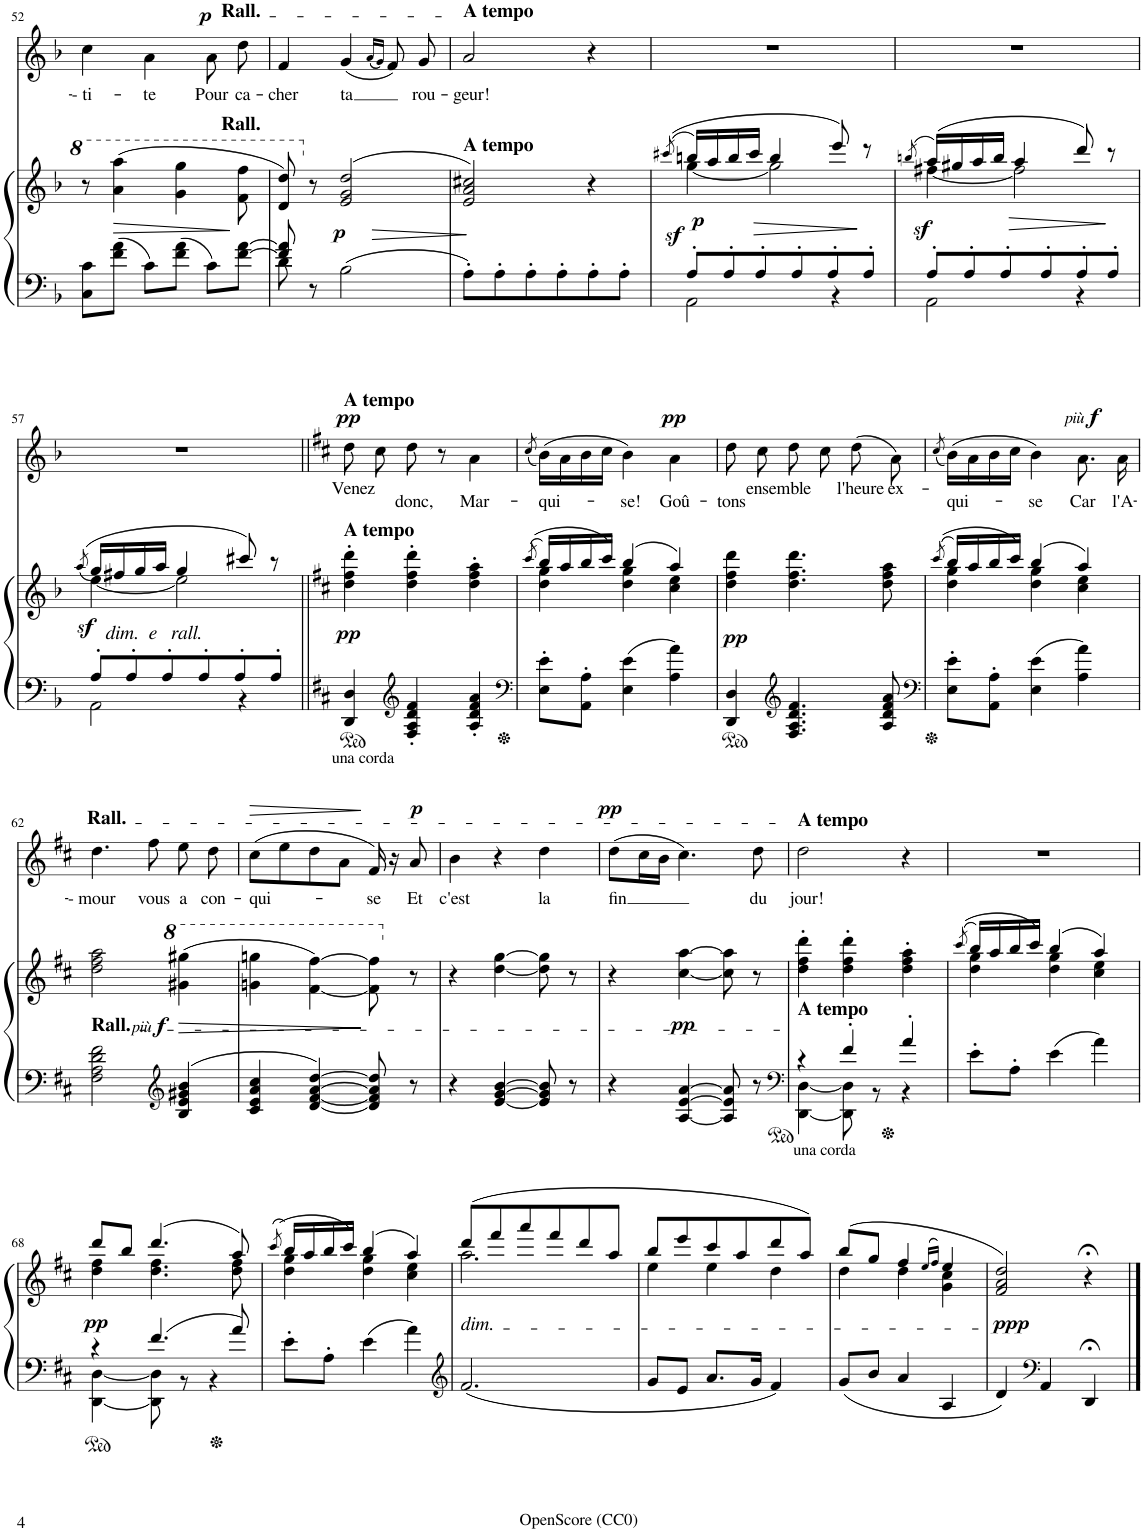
**kern	**kern	**dynam	**kern	**text	**dynam
*part2	*part2	*part2	*part1	*part1	*part1
*staff3	*staff2	*staff2/3	*staff1	*staff1	*staff1
*I"Piano	*	*	*I"Chant	*	*
*I'Pno	*	*	*	*	*
!!LO:PB:g=z
*clefF4	*clefG2	*	*clefG2	*	*
*k[b-]	*k[b-]	*	*k[b-]	*	*
*M3/4	*M3/4	*	*M3/4	*	*
=52	=52	=52	=52	=52	=52
!	!	!	!	!LO:LY:b	!
8C\ 8c\L	8r	.	4cc\	-- ti-	.
!	!	!LO:HP:b	!	!	!
8f\ 8a\J	(4aa\ 4aaa\	>	.	.	.
!	!	!	!	!LO:LY:b	!
8c\L	.	.	4a\	-te	.
8f\ 8a\J	4gg\ 4ggg\	.	.	.	.
!	!	!	!	!LO:LY:b	!LO:DY:a
8c\L	.	.	8a\	Pour	p
!	!	!	!LO:TX:a:B:t=Rall.	!	!
!	!LO:TX:a:B:t=Rall.	!	!	!	!
!	!	!	!	!LO:LY:b	!
[8f\ [>8a\J	8ff\ 8fff\	]	8dd\	ca-	.
=53	=53	=53	=53	=53	=53
*^	*	*	*	*	*
!	!	!	!	!	!LO:LY:b	!
8f/] 8a/]	8d\	8dd/ 8ddd/)	.	4f/	-cher	.
8r	8ryy	8r	.	.	.	.
!	!	!	!LO:HP:b	!	!LO:LY:b	!
!	!	!	!LO:DY:n=1:b	!	!	!
2B-\	2ryy	(>2e/ 2g/ 2dd/	> p	(4g/	ta	.
.	.	.	.	(16qa/LL	.	.
.	.	.	.	16qg/JJ)	.	.
.	.	.	.	8f/)	.	.
!	!	!	!	!	!LO:LY:b	!
.	.	.	.	8g/	rou-	.
*v	*v	*	*	*	*	*
.	.	]	.	.	.
=54	=54	=54	=54	=54	=54
!	!	!	!LO:TX:a:B:t=A tempo	!	!
!	!LO:TX:a:B:t=A tempo	!	!	!	!
!	!	!	!	!LO:LY:b	!
8A'\L	2e/ 2a/ 2cc#X/)	.	2a/	-geur!	.
8A'\	.	.	.	.	.
8A'\	.	.	.	.	.
8A'\	.	.	.	.	.
8A'\	4r	.	4r	.	.
8A'\J	.	.	.	.	.
=55	=55	=55	=55	=55	=55
.	(>(>8qccc#X/	.	.	.	.
*^	*^	*	*	*	*
!	!	!	!	!LO:DY:b	!	!	!
8A'/L	2AA\	16bbn/LL)	[4gg\	sf	2.r	.	.
!	!	!	!	!LO:DY:b	!	!	!
.	.	16aa/	.	p	.	.	.
!	!	!	!	!LO:HP:b	!	!	!
8A'/	.	16bb/	.	>	.	.	.
.	.	16ccc#/JJ	.	.	.	.	.
8A'/	.	4bb/	2gg\]	.	.	.	.
8A'/	.	.	.	.	.	.	.
8A'/	4r	8eee/)	.	.	.	.	.
8A'/J	.	8r	.	]	.	.	.
=56	=56	=56	=56	=56	=56	=56	=56
.	.	(>8qbbn/	.	.	.	.	.
!	!	!	!	!LO:DY:b	!	!	!
8A'/L	2AA\	(16aa/LL)	[4ff#X\	sf	2.r	.	.
.	.	16gg#X/	.	.	.	.	.
8A'/	.	16aa/	.	.	.	.	.
!	!	!	!	!LO:HP:b	!	!	!
.	.	16bb/JJ	.	>	.	.	.
8A'/	.	4aa/	2ff#\]	.	.	.	.
8A'/	.	.	.	.	.	.	.
8A'/	4r	8ddd/)	.	.	.	.	.
8A'/J	.	8r	.	]	.	.	.
!!LO:LB:g=z
=57	=57	=57	=57	=57	=57	=57	=57
.	.	(<(>8qaa/	.	.	.	.	.
!	!	!	!	!LO:DY:b	!	!	!
8A'/L	2AA\	16gg/LL)	[4ee\	sf	2.r	.	.
!	!	!LO:TX:b:i:t=dim.  e   rall.	!	!	!	!	!
.	.	16ff#X/	.	.	.	.	.
8A'/	.	16gg/	.	.	.	.	.
.	.	16aa/JJ	.	.	.	.	.
8A'/	.	4gg/	2ee\]	.	.	.	.
8A'/	.	.	.	.	.	.	.
8A'/	4r	8ccc#X/)	.	.	.	.	.
8A'/J	.	8r	.	.	.	.	.
*v	*v	*	*	*	*	*	*
*	*v	*v	*	*	*	*
=58||	=58||	=58||	=58||	=58||	=58||
*k[f#c#]	*k[f#c#]	*	*k[f#c#]	*	*
!	!	!	!LO:TX:a:B:t=A tempo	!	!
!	!LO:TX:a:B:t=A tempo	!	!	!	!
!LO:TX:b:t=una corda	!	!	!	!	!
!	!	!LO:DY:b	!	!LO:LY:b	!LO:DY:a
4DD/ 4D/	4dd\' 4ff#\' 4ddd\'	pp	8dd\	Venez	pp
.	.	.	8cc#\	.	.
*clefG2	*	*	*	*	*
!	!	!	!	!LO:LY:b	!
4F#/' 4A/' 4d/' 4f#/'	4dd\' 4ff#\' 4ddd\'	.	8dd\	donc,	.
.	.	.	8r	.	.
!	!	!	!	!LO:LY:b	!
4A/' 4d/' 4f#/' 4a/'	4dd\' 4ff#\' 4aa\'	.	4a\	Mar-	.
=59	=59	=59	=59	=59	=59
*clefF4	*	*	*	*	*
.	((>8qccc#/	.	(8qcc#/	.	.
*	*^	*	*	*	*
!	!	!	!	!	!LO:LY:b	!
8E\' 8e\'L	16bb/LL)	4dd\ 4gg\	.	(16b\LL)	-qui-	.
.	16aa/	.	.	16a\	.	.
8AA\' 8A\'J	16bb/	.	.	16b\	.	.
.	16ccc#/JJ)	.	.	16cc#\JJ	.	.
!	!	!	!	!	!LO:LY:b	!
4E\ 4e\	(4bb/	4dd\ 4gg\	.	4b\)	-se!	.
!	!	!	!	!	!LO:LY:b	!LO:DY:a
4A\ 4a\	4aa/)	4cc#\ 4ee\	.	4a\	Goû-	pp
=60	=60	=60	=60	=60	=60	=60
!	!	!	!LO:DY:b	!	!LO:LY:b	!
*	*v	*v	*	*	*	*
4DD/ 4D/	4dd\ 4ff#\ 4ddd\	pp	8dd\	-tons	.
!	!	!	!	!LO:LY:b	!
.	.	.	8cc#\	ensemble	.
*clefG2	*	*	*	*	*
4.F#/ 4.A/ 4.d/ 4.f#/	4.dd\ 4.ff#\ 4.ddd\	.	8dd\	.	.
.	.	.	8cc#\	.	.
!	!	!	!	!LO:LY:b	!
.	.	.	(8dd\	l'heure	.
!	!	!	!	!LO:LY:b	!
8A/ 8d/ 8f#/ 8a/	8dd\ 8ff#\ 8aa\	.	8a\)	ex-	.
=61	=61	=61	=61	=61	=61
*clefF4	*	*	*	*	*
.	((>8qccc#/	.	(8qcc#/	.	.
*	*^	*	*	*	*
!	!	!	!	!	!LO:LY:b	!
8E\' 8e\'L	16bb/LL)	4dd\ 4gg\	.	(16b\LL)	-qui-	.
.	16aa/	.	.	16a\	.	.
8AA\' 8A\'J	16bb/	.	.	16b\	.	.
.	16ccc#/JJ)	.	.	16cc#\JJ	.	.
!	!	!	!	!	!LO:LY:b	!
4E\ 4e\	(4bb/	4dd\ 4gg\	.	4b\)	-se	.
!	!	!	!	!	!LO:LY:b	!LO:DY:a
!	!	!	!	!	!	!LO:DY:n=1:a
4A\ 4a\	4aa/)	4cc#\ 4ee\	.	8.a\	Car	other-dynamics f
!	!	!	!	!	!LO:LY:b	!
.	.	.	.	16a\	l'A-	.
*	*v	*v	*	*	*	*
!!LO:LB:g=z
=62	=62	=62	=62	=62	=62
*8va	*	*	*	*	*
!	!	!	!LO:TX:a:B:t=Rall.	!	!
!	!LO:TX:b:B:t=Rall.	!	!	!	!
!	!	!	!	!LO:LY:b	!
2F#\ 2A\ 2d\ 2f#\	2dd\ 2ff#\ 2aa\	.	4.dd\	-- mour	.
!	!	!	!	!LO:LY:b	!
.	.	.	8ff#\	vous	.
*clefG2	*	*	*	*	*
!	!	!LO:HP:b	!	!LO:LY:b	!
!	!	!LO:DY:n=1:b	!	!	!
!	!	!LO:DY:n=2:b	!	!	!
4B/ 4e/ 4g#X/ 4b/	(4gg#X\ 4ggg#X\	> other-dynamics f	8ee\	a	.
!	!	!	!	!LO:LY:b	!
.	.	.	8dd\	con-	.
=63	=63	=63	=63	=63	=63
!	!	!	!	!LO:LY:b	!LO:HP:b
4c#/ 4e/ 4a/ 4cc#/	4ggn\ 4gggn\	.	(8cc#\L	-qui-	>
.	.	.	8ee\	.	.
[4d/ [4f#/ [>4a/ [4dd/	[4ff#\ [4fff#\)	.	8dd\	.	.
.	.	.	8a\J	.	.
!	!	!	!	!LO:LY:b	!
8d/] 8f#/] 8a/] 8dd/]	8ff#\] 8fff#\]	]	16f#/)	-se	]
.	.	.	16r	.	.
*	*X8va	*	*	*	*
!	!	!	!	!LO:LY:b	!LO:DY:a
8r	8r	.	8a/	Et	p
=64	=64	=64	=64	=64	=64
!	!	!	!	!LO:LY:b	!
4r	4r	.	4b\	c'est	.
[4e/ [>4g/ [4b/	[4dd\ [4gg\	.	4r	.	.
!	!	!	!	!LO:LY:b	!
8e/] 8g/] 8b/]	8dd\] 8gg\]	.	4dd\	la	.
8r	8r	.	.	.	.
=65	=65	=65	=65	=65	=65
!	!	!	!	!LO:LY:b	!LO:DY:a
4r	4r	.	(8dd\L	fin	pp
.	.	.	16cc#\L	.	.
.	.	.	16b\JJ	.	.
!	!	!LO:DY:b	!	!	!
[4A/ [>4e/ [4a/	[4cc#\ [4aa\	pp	4.cc#\)	.	.
8A/] 8e/] 8a/]	8cc#\] 8aa\]	.	.	.	.
!	!	!	!	!LO:LY:b	!
8r	8r	.	8dd\	du	.
=66	=66	=66	=66	=66	=66
*clefF4	*	*	*	*	*
*^	*	*	*	*	*
!	!	!	!	!LO:TX:a:B:t=A tempo	!	!
!	!	!LO:TX:b:B:t=A tempo	!	!	!	!
!LO:TX:b:t=una corda	!	!	!	!	!	!
!	!	!	!	!	!LO:LY:b	!
4r	[4DD\ [4D\	4dd\' 4ff#\' 4ddd\'	.	2dd\	jour!	.
4f#'/	8DD\] 8D\]	4dd\' 4ff#\' 4ddd\'	.	.	.	.
.	8r	.	.	.	.	.
4a'/	4r	4dd\' 4ff#\' 4aa\'	.	4r	.	.
*v	*v	*	*	*	*	*
=67	=67	=67	=67	=67	=67
.	((>8qccc#/	.	.	.	.
*	*^	*	*	*	*
8e'\L	16bb/LL)	4dd\ 4gg\	.	2.r	.	.
.	16aa/	.	.	.	.	.
8A'\J	16bb/	.	.	.	.	.
.	16ccc#/JJ)	.	.	.	.	.
4e\	(4bb/	4dd\ 4gg\	.	.	.	.
4a\	4aa/)	4cc#\ 4ee\	.	.	.	.
!!LO:LB:g=z
=68	=68	=68	=68	=68	=68	=68
*^	*	*	*	*	*	*
!	!	!	!	!LO:DY:b	!	!	!
4r	[4DD\ [4D\	8ddd/L	4dd\ 4ff#\	pp	2.r	.	.
.	.	8bb/J	.	.	.	.	.
4.f#/	8DD\] 8D\]	(4.ddd/	4.dd\ 4.ff#\	.	.	.	.
.	8r	.	.	.	.	.	.
.	4r	.	.	.	.	.	.
8a/	.	8aa/)	8dd\ 8ff#\	.	.	.	.
*v	*v	*	*	*	*	*	*
=69	=69	=69	=69	=69	=69	=69
.	((>8qccc#/	.	.	.	.	.
8e'\L	16bb/LL)	4dd\ 4gg\	.	2.r	.	.
.	16aa/	.	.	.	.	.
8A'\J	16bb/	.	.	.	.	.
.	16ccc#/JJ)	.	.	.	.	.
4e\	(4bb/	4dd\ 4gg\	.	.	.	.
4a\	4aa/)	4cc#\ 4ee\	.	.	.	.
=70	=70	=70	=70	=70	=70	=70
*clefG2	*	*	*	*	*	*
!	!LO:TX:b:i:t=dim.	!	!	!	!	!
2.f#/	(8ddd/L	2.aa\	.	2.r	.	.
.	8fff#/	.	.	.	.	.
.	8aaa/	.	.	.	.	.
.	8fff#/	.	.	.	.	.
.	8ddd/	.	.	.	.	.
.	8aa/J	.	.	.	.	.
=71	=71	=71	=71	=71	=71	=71
8g/L	8bb/L	4ee\	.	2.r	.	.
8e/J	8eee/	.	.	.	.	.
8.a/L	8ccc#/	4ee\	.	.	.	.
.	8aa/	.	.	.	.	.
16g/Jk	.	.	.	.	.	.
4f#/	8ddd/	4dd\	.	.	.	.
.	8aa/J)	.	.	.	.	.
=72	=72	=72	=72	=72	=72	=72
8g/L	(8bb/L	4dd\	.	2.r	.	.
8b/J	8gg/J	.	.	.	.	.
4a/	4ff#/	4dd\	.	.	.	.
.	(16qee/LL	.	.	.	.	.
.	16qff#/JJ)	.	.	.	.	.
4A/	4ee/	4g\ 4cc#\	.	.	.	.
=73	=73	=73	=73	=73	=73	=73
!	!	!	!LO:DY:b	!	!	!
*	*v	*v	*	*	*	*
4d/	2f#/ 2a/ 2dd/)	ppp	2.r	.	.
*clefF4	*	*	*	*	*
4AA/	.	.	.	.	.
4DD;</	4r;<	.	.	.	.
==	==	==	==	==	==
*-	*-	*-	*-	*-	*-
